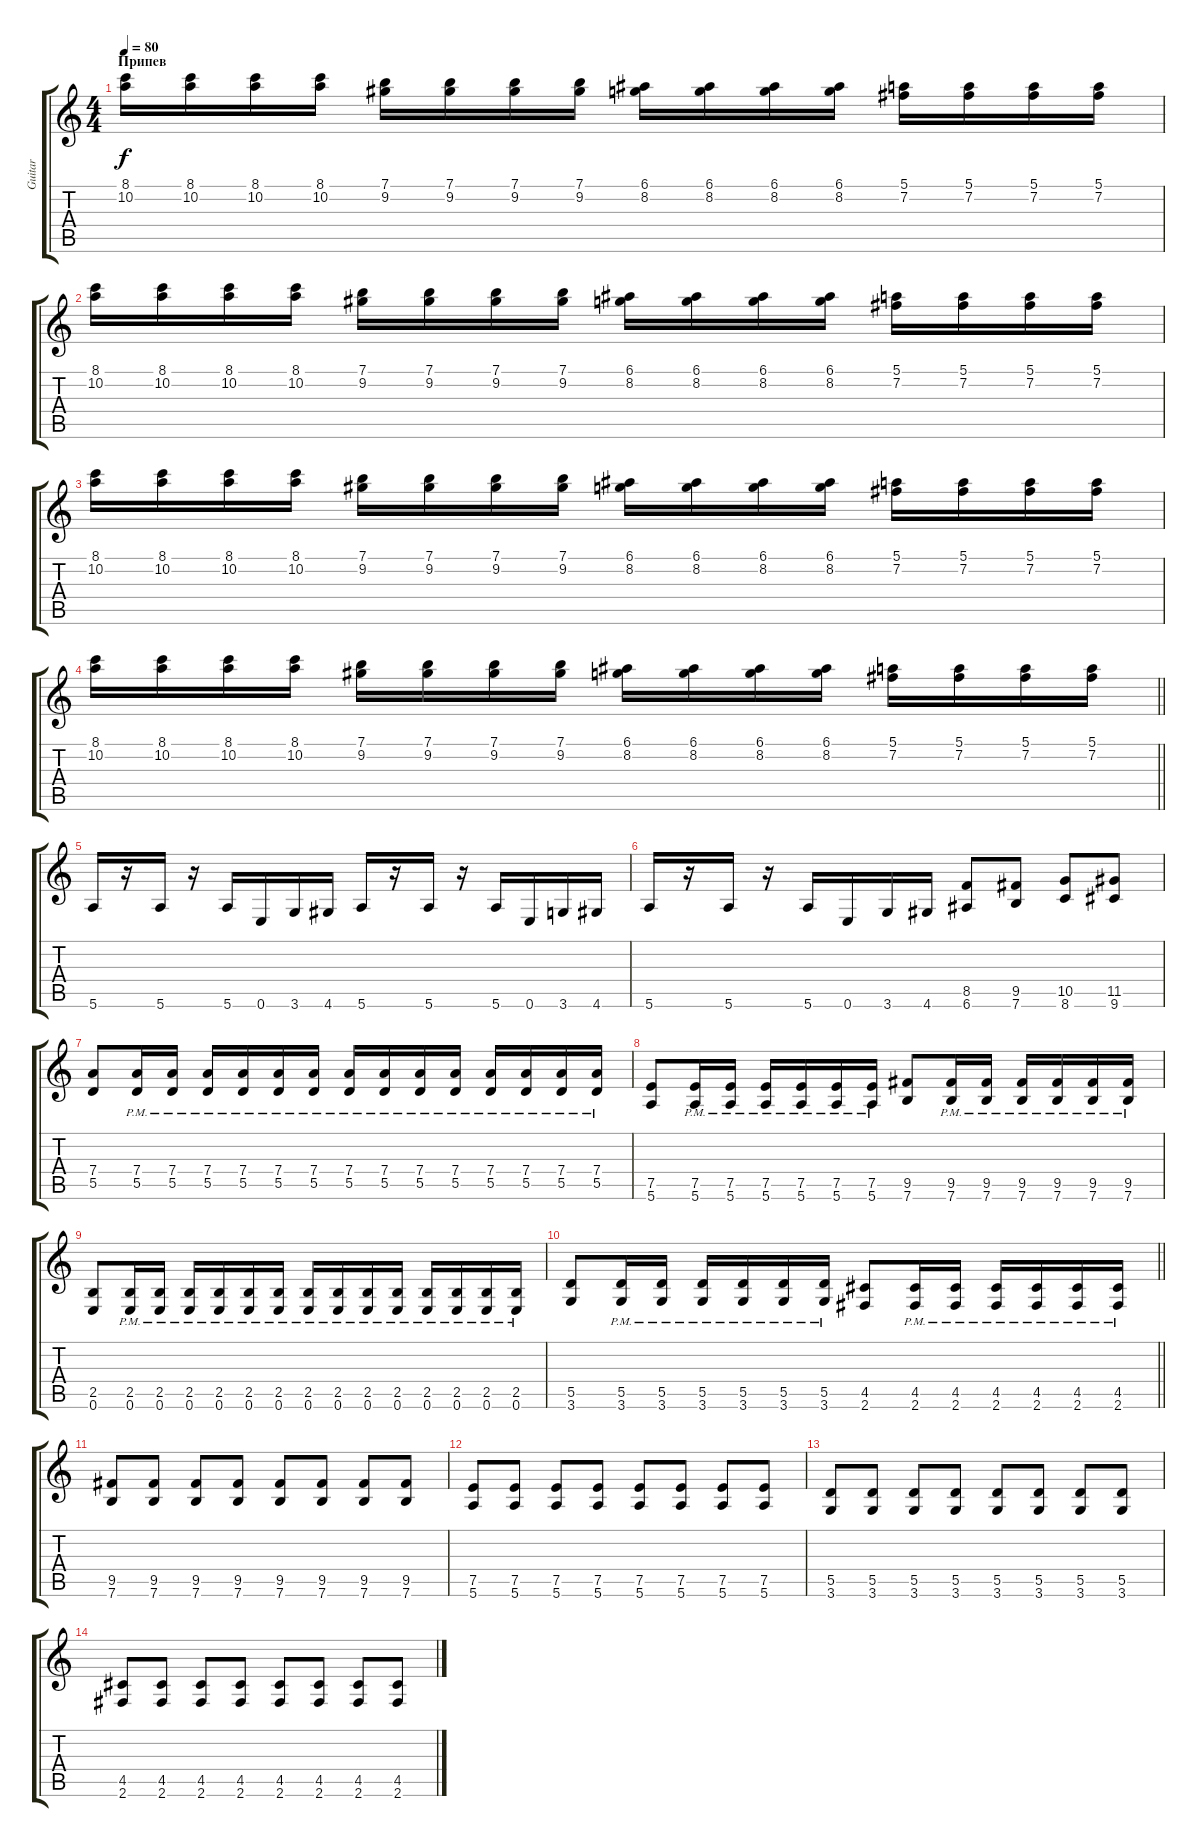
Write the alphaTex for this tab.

\track ("Guitar" "Guitar") {instrument overdrivenguitar}
\staff {score tabs}
\tuning (E4 B3 G3 D3 A2 E2) {hide}
\ts (4 4)
\section ("" "Припев")
\tempo 80
\clef g2
\ks c
(8.1 10.2).16{dy f} (8.1 10.2).16 (8.1 10.2).16 (8.1 10.2).16 (7.1 9.2).16 (7.1 9.2).16 (7.1 9.2).16 (7.1 9.2).16 (6.1 8.2).16 (6.1 8.2).16 (6.1 8.2).16 (6.1 8.2).16 (5.1 7.2).16 (5.1 7.2).16 (5.1 7.2).16 (5.1 7.2).16 |
(8.1 10.2).16 (8.1 10.2).16 (8.1 10.2).16 (8.1 10.2).16 (7.1 9.2).16 (7.1 9.2).16 (7.1 9.2).16 (7.1 9.2).16 (6.1 8.2).16 (6.1 8.2).16 (6.1 8.2).16 (6.1 8.2).16 (5.1 7.2).16 (5.1 7.2).16 (5.1 7.2).16 (5.1 7.2).16 |
(8.1 10.2).16 (8.1 10.2).16 (8.1 10.2).16 (8.1 10.2).16 (7.1 9.2).16 (7.1 9.2).16 (7.1 9.2).16 (7.1 9.2).16 (6.1 8.2).16 (6.1 8.2).16 (6.1 8.2).16 (6.1 8.2).16 (5.1 7.2).16 (5.1 7.2).16 (5.1 7.2).16 (5.1 7.2).16 |
\barLineRight lightlight
(8.1 10.2).16 (8.1 10.2).16 (8.1 10.2).16 (8.1 10.2).16 (7.1 9.2).16 (7.1 9.2).16 (7.1 9.2).16 (7.1 9.2).16 (6.1 8.2).16 (6.1 8.2).16 (6.1 8.2).16 (6.1 8.2).16 (5.1 7.2).16 (5.1 7.2).16 (5.1 7.2).16 (5.1 7.2).16 |
5.6.16 r.16 5.6.16 r.16 5.6.16 0.6.16 3.6.16 4.6.16 5.6.16 r.16 5.6.16 r.16 5.6.16 0.6.16 3.6.16 4.6.16 |
5.6.16 r.16 5.6.16 r.16 5.6.16 0.6.16 3.6.16 4.6.16 (8.5 6.6).8 (9.5 7.6).8 (10.5 8.6).8 (11.5 9.6).8 |
(7.4 5.5).8 (7.4{pm} 5.5{pm}).16 (7.4{pm} 5.5{pm}).16 (7.4{pm} 5.5{pm}).16 (7.4{pm} 5.5{pm}).16 (7.4{pm} 5.5{pm}).16 (7.4{pm} 5.5{pm}).16 (7.4{pm} 5.5{pm}).16 (7.4{pm} 5.5{pm}).16 (7.4{pm} 5.5{pm}).16 (7.4{pm} 5.5{pm}).16 (7.4{pm} 5.5{pm}).16 (7.4{pm} 5.5{pm}).16 (7.4{pm} 5.5{pm}).16 (7.4{pm} 5.5{pm}).16 |
(7.5 5.6).8 (7.5{pm} 5.6{pm}).16 (7.5{pm} 5.6{pm}).16 (7.5{pm} 5.6{pm}).16 (7.5{pm} 5.6{pm}).16 (7.5{pm} 5.6{pm}).16 (7.5{pm} 5.6{pm}).16 (9.5 7.6).8 (9.5{pm} 7.6{pm}).16 (9.5{pm} 7.6{pm}).16 (9.5{pm} 7.6{pm}).16 (9.5{pm} 7.6{pm}).16 (9.5{pm} 7.6{pm}).16 (9.5{pm} 7.6{pm}).16 |
(2.5 0.6).8 (2.5{pm} 0.6{pm}).16 (2.5{pm} 0.6{pm}).16 (2.5{pm} 0.6{pm}).16 (2.5{pm} 0.6{pm}).16 (2.5{pm} 0.6{pm}).16 (2.5{pm} 0.6{pm}).16 (2.5{pm} 0.6{pm}).16 (2.5{pm} 0.6{pm}).16 (2.5{pm} 0.6{pm}).16 (2.5{pm} 0.6{pm}).16 (2.5{pm} 0.6{pm}).16 (2.5{pm} 0.6{pm}).16 (2.5{pm} 0.6{pm}).16 (2.5{pm} 0.6{pm}).16 |
\barLineRight lightlight
(5.5 3.6).8 (5.5{pm} 3.6{pm}).16 (5.5{pm} 3.6{pm}).16 (5.5{pm} 3.6{pm}).16 (5.5{pm} 3.6{pm}).16 (5.5{pm} 3.6{pm}).16 (5.5{pm} 3.6{pm}).16 (4.5 2.6).8 (4.5{pm} 2.6{pm}).16 (4.5{pm} 2.6{pm}).16 (4.5{pm} 2.6{pm}).16 (4.5{pm} 2.6{pm}).16 (4.5{pm} 2.6{pm}).16 (4.5{pm} 2.6{pm}).16 |
(9.5 7.6).8 (9.5 7.6).8 (9.5 7.6).8 (9.5 7.6).8 (9.5 7.6).8 (9.5 7.6).8 (9.5 7.6).8 (9.5 7.6).8 |
(7.5 5.6).8 (7.5 5.6).8 (7.5 5.6).8 (7.5 5.6).8 (7.5 5.6).8 (7.5 5.6).8 (7.5 5.6).8 (7.5 5.6).8 |
(5.5 3.6).8 (5.5 3.6).8 (5.5 3.6).8 (5.5 3.6).8 (5.5 3.6).8 (5.5 3.6).8 (5.5 3.6).8 (5.5 3.6).8 |
(4.5 2.6).8 (4.5 2.6).8 (4.5 2.6).8 (4.5 2.6).8 (4.5 2.6).8 (4.5 2.6).8 (4.5 2.6).8 (4.5 2.6).8
